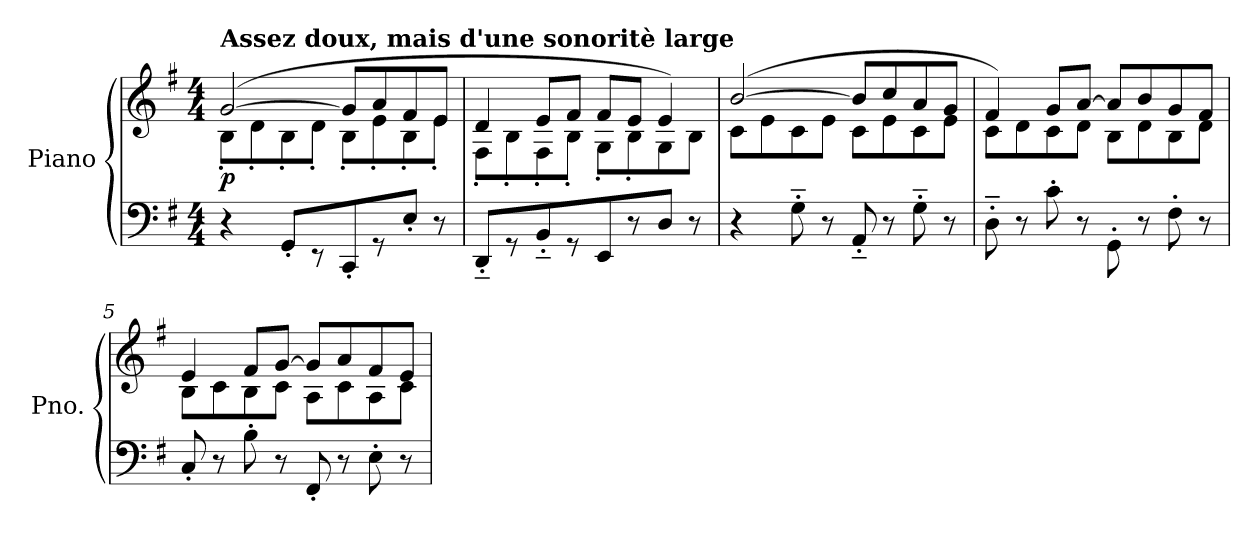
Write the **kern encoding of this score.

**kern	**kern	**dynam
*part1	*part1	*part1
*staff2	*staff1	*staff1/2
*I"Piano	*	*
*I'Pno.	*	*
*clefF4	*clefG2	*
*k[f#]	*k[f#]	*
*M4/4	*M4/4	*
*MM54	*MM54	*
=1	=1	=1
*	*^	*
!	!LO:TX:a:B:t=Assez doux, mais d'une sonoritè large	!	!
!	!	!	!LO:DY:b
4r	(>[2g/	8B'\L	p
.	.	8d'\	.
8GG'/L	.	8B'\	.
8r	.	8d'\J	.
8CC'/	8g/L]	8B'\L	.
8r	8a/	8e'\	.
8E'/J	8f#/	8B'\	.
8r	8e/J	8e'\J	.
=2	=2	=2	=2
8DD'~/L	4d/	8F#'\L	.
8r	.	8B'\	.
8BB'~/	8e/L	8F#'\	.
8r	8f#/J	8B'\J	.
8EE/	8f#/L	8G'\L	.
8r	8e/J	8B'\	.
8D/J	4e/)	8G\	.
8r	.	8B\J	.
=3	=3	=3	=3
4r	(>[2b/	8c\L	.
.	.	8e\	.
8G'~\	.	8c\	.
8r	.	8e\J	.
8AA'~/	8b/L]	8c\L	.
8r	8cc/	8e\	.
8G'~\	8a/	8c\	.
8r	8g/J	8e\J	.
=4	=4	=4	=4
8D'~\	4f#/)	8c\L	.
8r	.	8d\	.
8c'\	8g/L	8c\	.
8r	[8a/J	8d\J	.
8GG'\	8a/L]	8B\L	.
8r	8b/	8d\	.
8F#'\	8g/	8B\	.
8r	8f#/J	8d\J	.
!!LO:LB:g=z	!!
=5	=5	=5	=5
8C'/	4e/	8B\L	.
8r	.	8c\	.
8B'\	8f#/L	8B\	.
8r	[8g/J	8c\J	.
8FF#'/	8g/L]	8A\L	.
8r	8a/	8c\	.
8E'\	8f#/	8A\	.
8r	8e/J	8c\J	.
*	*v	*v	*
=	=	=
*-	*-	*-
